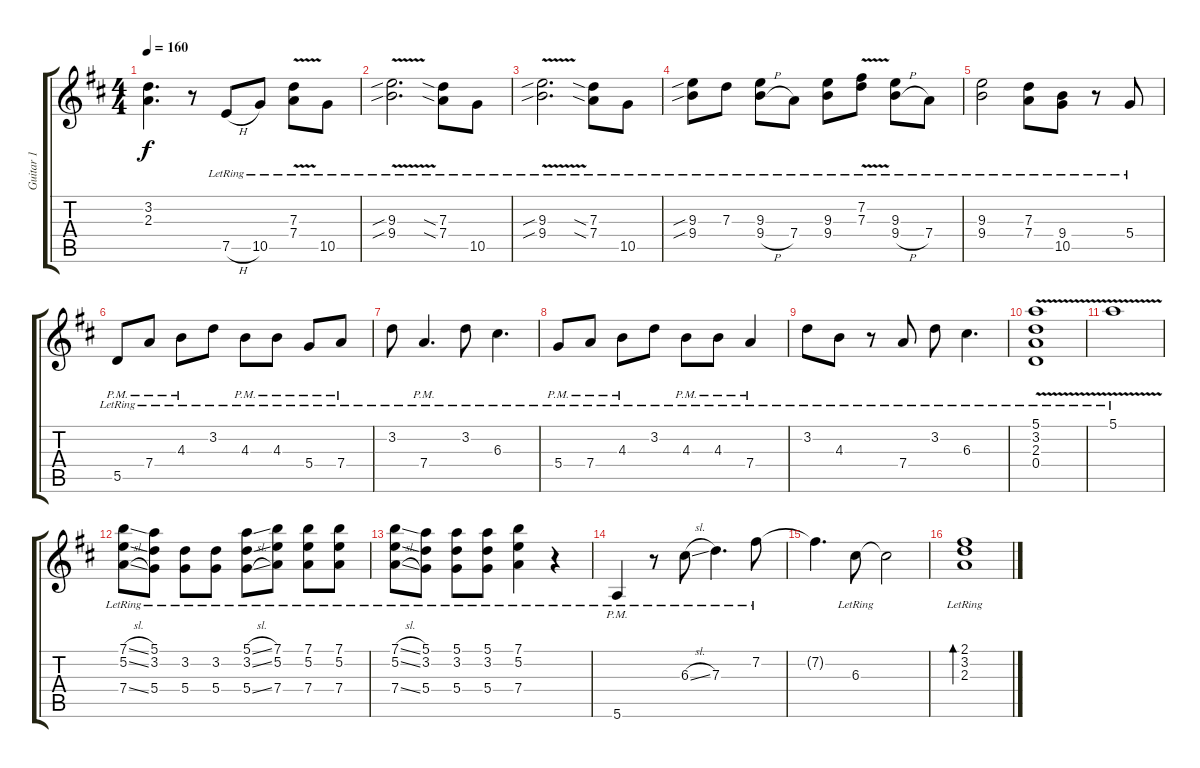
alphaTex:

\track ("Guitar 1" "Guitar 1") {instrument electricguitarclean}
\staff {score tabs}
\tuning (E4 B3 G3 D3 A2 E2) {hide}
\ts (4 4)
\tempo 160
\clef g2
\ks d
(3.2{t} 2.3{t}).4{d dy f} r.8 7.5{h lr}.8 10.5{lr}.8 (7.3{v lr} 7.4{lr}).8 10.5{lr}.8 |
(9.3{v sib lr} 9.4{sib lr}).2{d} (7.3{sia lr} 7.4{sia lr}).8 10.5{lr}.8 |
(9.3{v sib lr} 9.4{sib lr}).2{d} (7.3{sia lr} 7.4{sia lr}).8 10.5{lr}.8 |
(9.3{sib lr} 9.4{sib lr}).8 7.3{lr}.8 (9.3{lr} 9.4{h lr}).8 7.4{lr}.8 (9.3{lr} 9.4{lr}).8 (7.2{v lr} 7.3{lr}).8 (9.3{lr} 9.4{h lr}).8 7.4{lr}.8 |
(9.3{lr} 9.4{lr}).2 (7.3{lr} 7.4{lr}).8 (9.4{lr} 10.5{lr}).8 r.8 5.4{lr}.8 |
5.5{pm lr}.8 7.4{pm lr}.8 4.3{pm lr}.8 3.2{lr}.8 4.3{pm lr}.8 4.3{pm lr}.8 5.4{pm lr}.8 7.4{pm lr}.8 |
3.2{lr}.8 7.4{pm lr}.4{d} 3.2{lr}.8 6.3{lr}.4{d} |
5.4{pm lr}.8 7.4{pm lr}.8 4.3{pm lr}.8 3.2{lr}.8 4.3{pm lr}.8 4.3{pm lr}.8 7.4{pm lr}.4 |
3.2{lr}.8 4.3{lr}.8 r.8 7.4{lr}.8 3.2{lr}.8 6.3{lr}.4{d} |
(5.1{lr} 3.2{lr} 2.3{lr} 0.4{v lr}).1 |
5.1{v lr}.1 |
(7.1{sl lr} 5.2{sl lr} 7.4{sl lr}).8 (5.1{lr} 3.2{lr} 5.4{lr}).8 (3.2{lr} 5.4{lr}).8 (3.2{lr} 5.4{lr}).8 (5.1{sl lr} 3.2{sl lr} 5.4{sl lr}).8 (7.1{lr} 5.2{lr} 7.4{lr}).8 (7.1{lr} 5.2{lr} 7.4{lr}).8 (7.1{lr} 5.2{lr} 7.4{lr}).8 |
(7.1{sl lr} 5.2{sl lr} 7.4{sl lr}).8 (5.1{lr} 3.2{lr} 5.4{lr}).8 (5.1{lr} 3.2{lr} 5.4{lr}).8 (5.1{lr} 3.2{lr} 5.4{lr}).8 (7.1{lr} 5.2{lr} 7.4{lr}).4 r.4 |
5.6{pm lr}.4 r.8 6.3{sl lr}.8 7.3{lr}.4{d} 7.2{lr}.8 |
7.2{t}.4{d} 6.3{lr}.8 6.3{t}.2 |
(2.1{lr} 3.2{lr} 2.3{lr}).1{bd 480}
